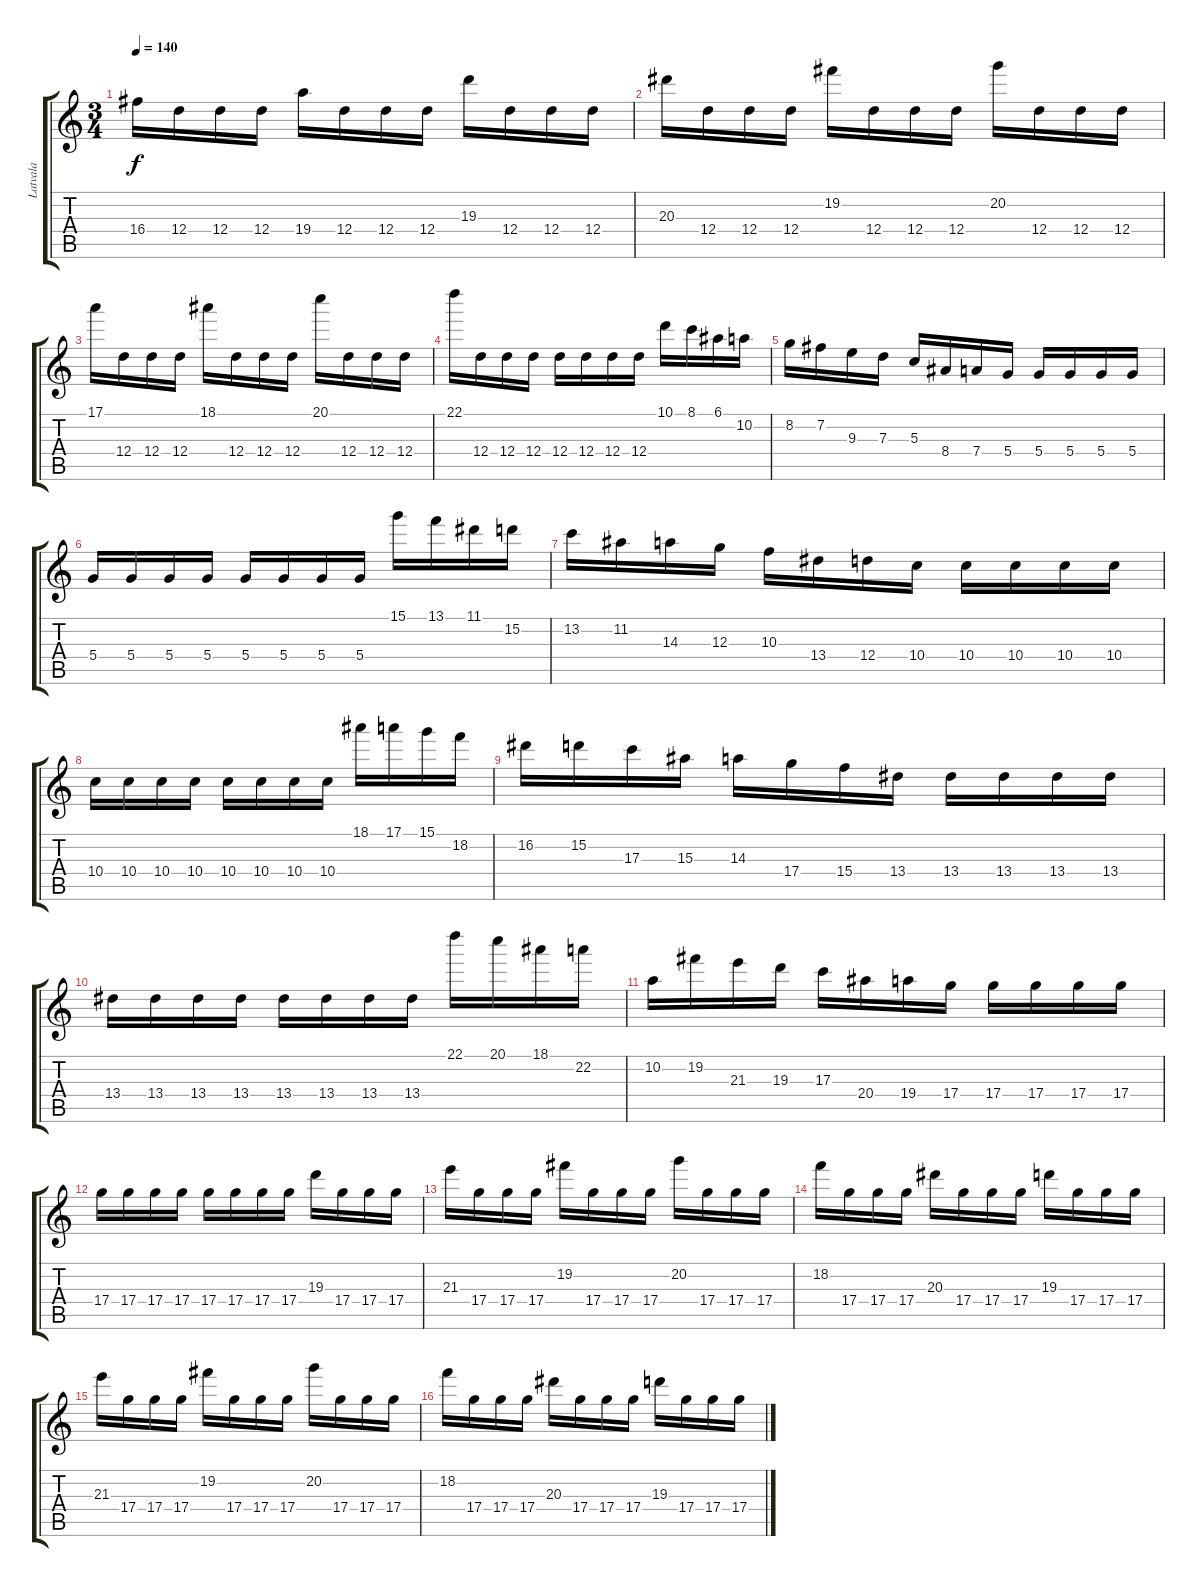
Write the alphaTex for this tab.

\track ("Latvala" "Latvala") {instrument overdrivenguitar}
\staff {score tabs}
\tuning (E4 B3 G3 D3 A2 E2) {hide}
\ts (3 4)
\tempo 140
\clef g2
\ks c
16.4.16{dy f} 12.4.16 12.4.16 12.4.16 19.4.16 12.4.16 12.4.16 12.4.16 19.3.16 12.4.16 12.4.16 12.4.16 |
20.3.16 12.4.16 12.4.16 12.4.16 19.2.16 12.4.16 12.4.16 12.4.16 20.2.16 12.4.16 12.4.16 12.4.16 |
17.1.16 12.4.16 12.4.16 12.4.16 18.1.16 12.4.16 12.4.16 12.4.16 20.1.16 12.4.16 12.4.16 12.4.16 |
22.1.16 12.4.16 12.4.16 12.4.16 12.4.16 12.4.16 12.4.16 12.4.16 10.1.16 8.1.16 6.1.16 10.2.16 |
8.2.16 7.2.16 9.3.16 7.3.16 5.3.16 8.4.16 7.4.16 5.4.16 5.4.16 5.4.16 5.4.16 5.4.16 |
5.4.16 5.4.16 5.4.16 5.4.16 5.4.16 5.4.16 5.4.16 5.4.16 15.1.16 13.1.16 11.1.16 15.2.16 |
13.2.16 11.2.16 14.3.16 12.3.16 10.3.16 13.4.16 12.4.16 10.4.16 10.4.16 10.4.16 10.4.16 10.4.16 |
10.4.16 10.4.16 10.4.16 10.4.16 10.4.16 10.4.16 10.4.16 10.4.16 18.1.16 17.1.16 15.1.16 18.2.16 |
16.2.16 15.2.16 17.3.16 15.3.16 14.3.16 17.4.16 15.4.16 13.4.16 13.4.16 13.4.16 13.4.16 13.4.16 |
13.4.16 13.4.16 13.4.16 13.4.16 13.4.16 13.4.16 13.4.16 13.4.16 22.1.16 20.1.16 18.1.16 22.2.16 |
10.2.16 19.2.16 21.3.16 19.3.16 17.3.16 20.4.16 19.4.16 17.4.16 17.4.16 17.4.16 17.4.16 17.4.16 |
17.4.16 17.4.16 17.4.16 17.4.16 17.4.16 17.4.16 17.4.16 17.4.16 19.3.16 17.4.16 17.4.16 17.4.16 |
21.3.16 17.4.16 17.4.16 17.4.16 19.2.16 17.4.16 17.4.16 17.4.16 20.2.16 17.4.16 17.4.16 17.4.16 |
18.2.16 17.4.16 17.4.16 17.4.16 20.3.16 17.4.16 17.4.16 17.4.16 19.3.16 17.4.16 17.4.16 17.4.16 |
21.3.16 17.4.16 17.4.16 17.4.16 19.2.16 17.4.16 17.4.16 17.4.16 20.2.16 17.4.16 17.4.16 17.4.16 |
18.2.16 17.4.16 17.4.16 17.4.16 20.3.16 17.4.16 17.4.16 17.4.16 19.3.16 17.4.16 17.4.16 17.4.16
